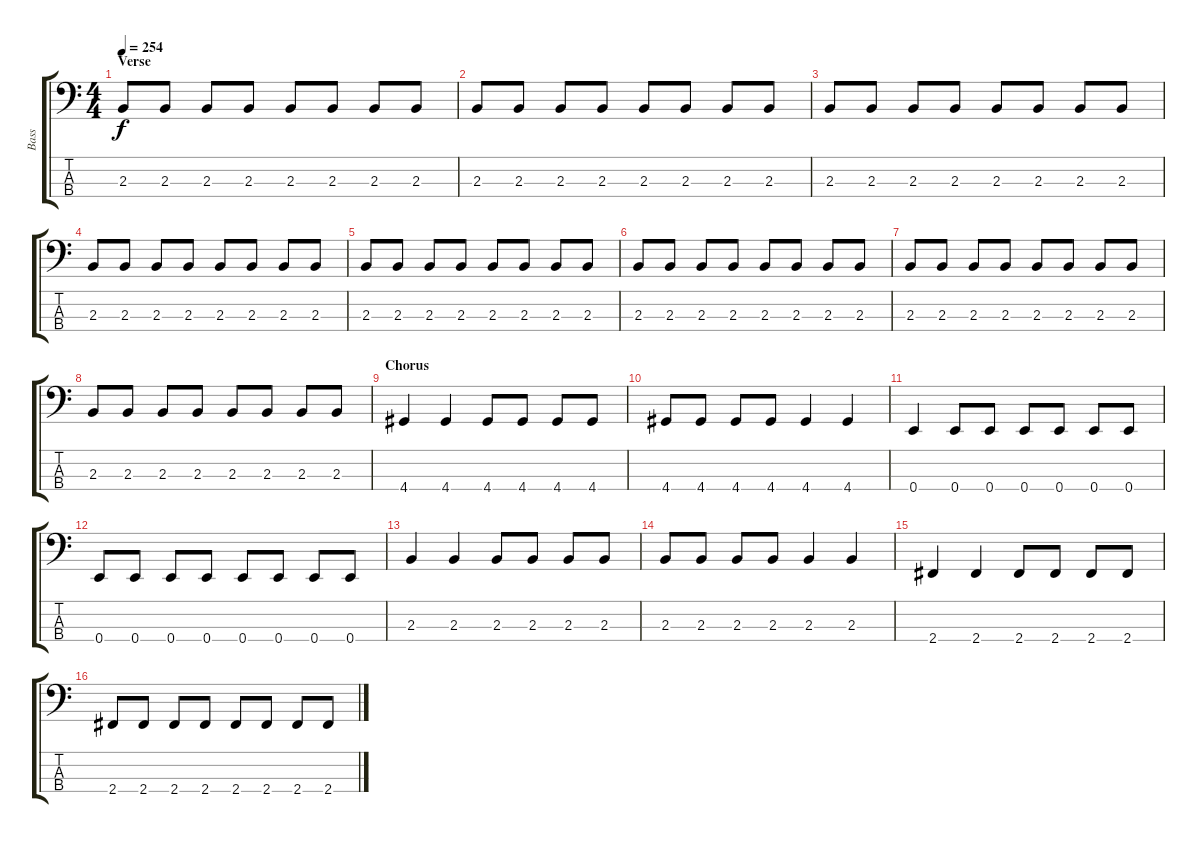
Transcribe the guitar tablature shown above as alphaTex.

\track ("Bass" "Bass") {instrument slapbass2}
\staff {score tabs}
\tuning (G2 D2 A1 E1) {hide}
\ts (4 4)
\section ("" "Verse")
\tempo 254
\clef f4
\ks c
2.3.8{dy f} 2.3.8 2.3.8 2.3.8 2.3.8 2.3.8 2.3.8 2.3.8 |
2.3.8 2.3.8 2.3.8 2.3.8 2.3.8 2.3.8 2.3.8 2.3.8 |
2.3.8 2.3.8 2.3.8 2.3.8 2.3.8 2.3.8 2.3.8 2.3.8 |
2.3.8 2.3.8 2.3.8 2.3.8 2.3.8 2.3.8 2.3.8 2.3.8 |
2.3.8 2.3.8 2.3.8 2.3.8 2.3.8 2.3.8 2.3.8 2.3.8 |
2.3.8 2.3.8 2.3.8 2.3.8 2.3.8 2.3.8 2.3.8 2.3.8 |
2.3.8 2.3.8 2.3.8 2.3.8 2.3.8 2.3.8 2.3.8 2.3.8 |
2.3.8 2.3.8 2.3.8 2.3.8 2.3.8 2.3.8 2.3.8 2.3.8 |
\section ("" "Chorus")
4.4.4 4.4.4 4.4.8 4.4.8 4.4.8 4.4.8 |
4.4.8 4.4.8 4.4.8 4.4.8 4.4.4 4.4.4 |
0.4.4 0.4.8 0.4.8 0.4.8 0.4.8 0.4.8 0.4.8 |
0.4.8 0.4.8 0.4.8 0.4.8 0.4.8 0.4.8 0.4.8 0.4.8 |
2.3.4 2.3.4 2.3.8 2.3.8 2.3.8 2.3.8 |
2.3.8 2.3.8 2.3.8 2.3.8 2.3.4 2.3.4 |
2.4.4 2.4.4 2.4.8 2.4.8 2.4.8 2.4.8 |
2.4.8 2.4.8 2.4.8 2.4.8 2.4.8 2.4.8 2.4.8 2.4.8
